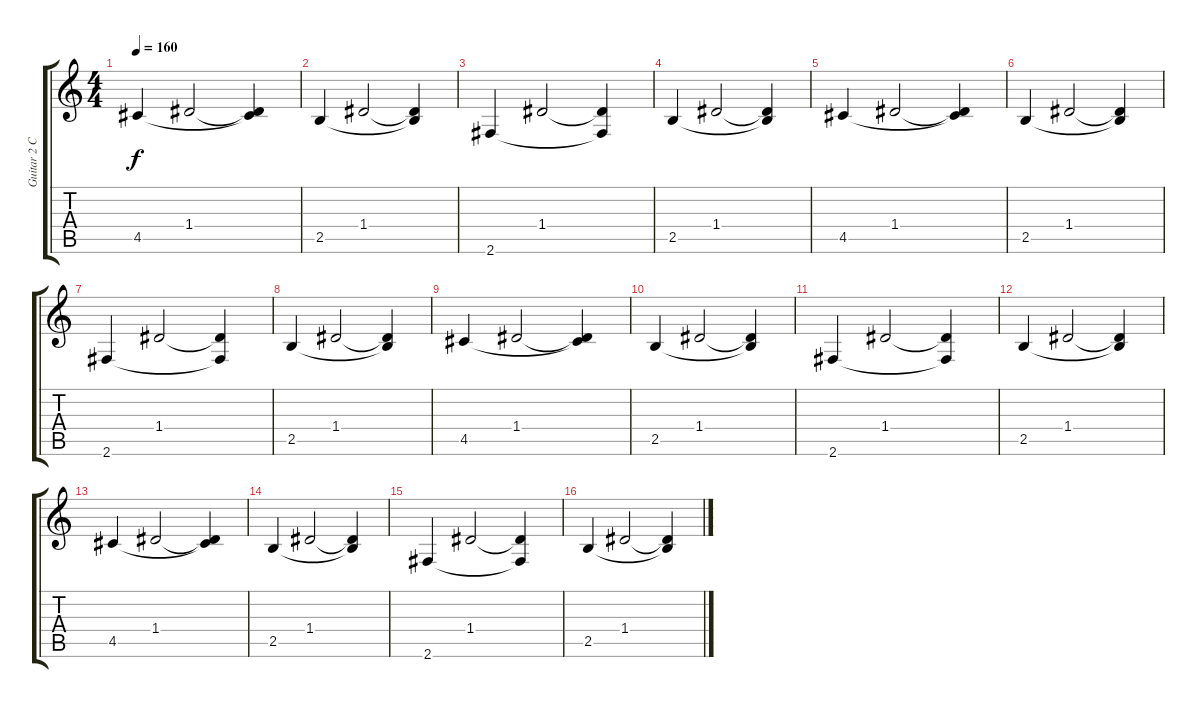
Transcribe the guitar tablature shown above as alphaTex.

\track ("Guitar 2 Clean" "Guitar 2 C") {instrument electricguitarclean}
\staff {score tabs}
\tuning (E4 B3 G3 D3 A2 E2) {hide}
\ts (4 4)
\tempo 160
\clef g2
\ks c
4.5.4{dy f} 1.4.2 (1.4{t} 4.5{t}).4 |
2.5.4 1.4.2 (1.4{t} 2.5{t}).4 |
2.6.4 1.4.2 (1.4{t} 2.6{t}).4 |
2.5.4 1.4.2 (1.4{t} 2.5{t}).4 |
4.5.4 1.4.2 (1.4{t} 4.5{t}).4 |
2.5.4 1.4.2 (1.4{t} 2.5{t}).4 |
2.6.4 1.4.2 (1.4{t} 2.6{t}).4 |
2.5.4 1.4.2 (1.4{t} 2.5{t}).4 |
4.5.4 1.4.2 (1.4{t} 4.5{t}).4 |
2.5.4 1.4.2 (1.4{t} 2.5{t}).4 |
2.6.4 1.4.2 (1.4{t} 2.6{t}).4 |
2.5.4 1.4.2 (1.4{t} 2.5{t}).4 |
4.5.4 1.4.2 (1.4{t} 4.5{t}).4 |
2.5.4 1.4.2 (1.4{t} 2.5{t}).4 |
2.6.4 1.4.2 (1.4{t} 2.6{t}).4 |
2.5.4 1.4.2 (1.4{t} 2.5{t}).4
